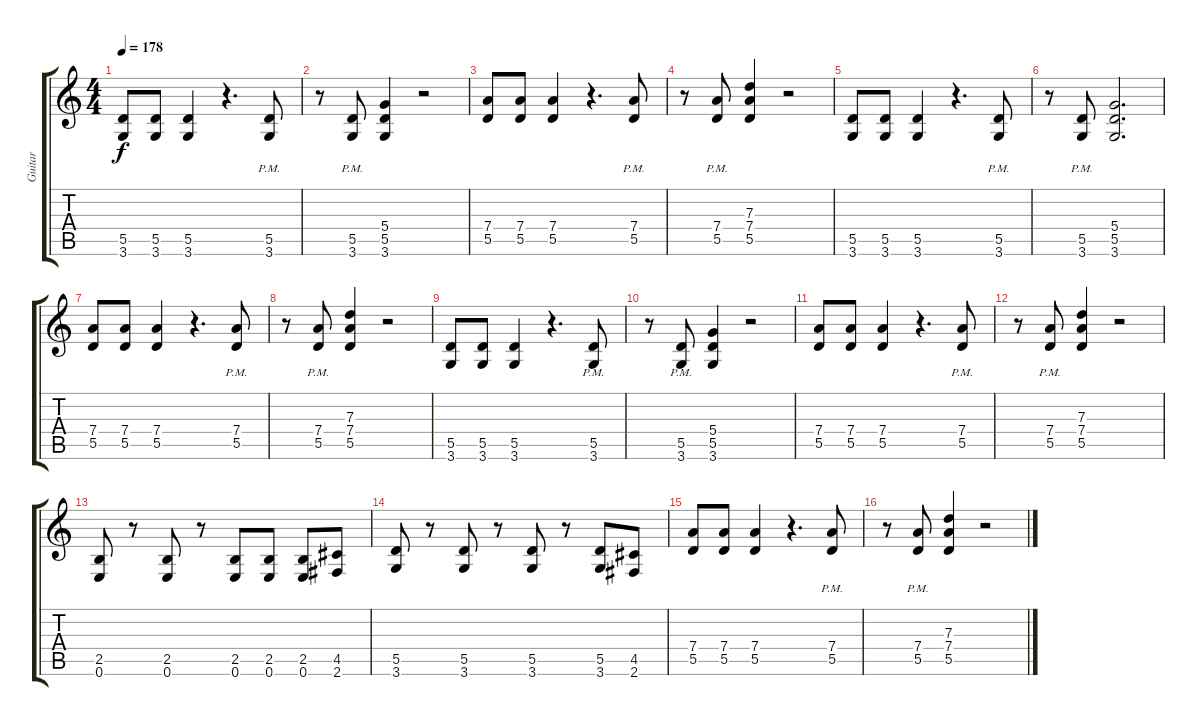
\track ("Guitar" "Guitar") {instrument distortionguitar}
\staff {score tabs}
\tuning (E4 B3 G3 D3 A2 E2) {hide}
\ts (4 4)
\tempo 178
\clef g2
\ks c
(5.5 3.6).8{dy f} (5.5 3.6).8 (5.5 3.6).4 r.4{d} (5.5{pm} 3.6{pm}).8 |
r.8 (5.5{pm} 3.6{pm}).8 (5.4 5.5 3.6).4 r.2 |
(7.4 5.5).8 (7.4 5.5).8 (7.4 5.5).4 r.4{d} (7.4{pm} 5.5{pm}).8 |
r.8 (7.4{pm} 5.5{pm}).8 (7.3 7.4 5.5).4 r.2 |
(5.5 3.6).8 (5.5 3.6).8 (5.5 3.6).4 r.4{d} (5.5{pm} 3.6{pm}).8 |
r.8 (5.5{pm} 3.6{pm}).8 (5.4 5.5 3.6).2{d} |
(7.4 5.5).8 (7.4 5.5).8 (7.4 5.5).4 r.4{d} (7.4{pm} 5.5{pm}).8 |
r.8 (7.4{pm} 5.5{pm}).8 (7.3 7.4 5.5).4 r.2 |
(5.5 3.6).8 (5.5 3.6).8 (5.5 3.6).4 r.4{d} (5.5{pm} 3.6{pm}).8 |
r.8 (5.5{pm} 3.6{pm}).8 (5.4 5.5 3.6).4 r.2 |
(7.4 5.5).8 (7.4 5.5).8 (7.4 5.5).4 r.4{d} (7.4{pm} 5.5{pm}).8 |
r.8 (7.4{pm} 5.5{pm}).8 (7.3 7.4 5.5).4 r.2 |
(2.5 0.6).8 r.8 (2.5 0.6).8 r.8 (2.5 0.6).8 (2.5 0.6).8 (2.5 0.6).8 (4.5 2.6).8 |
(5.5 3.6).8 r.8 (5.5 3.6).8 r.8 (5.5 3.6).8 r.8 (5.5 3.6).8 (4.5 2.6).8 |
(7.4 5.5).8 (7.4 5.5).8 (7.4 5.5).4 r.4{d} (7.4{pm} 5.5{pm}).8 |
r.8 (7.4{pm} 5.5{pm}).8 (7.3 7.4 5.5).4 r.2
